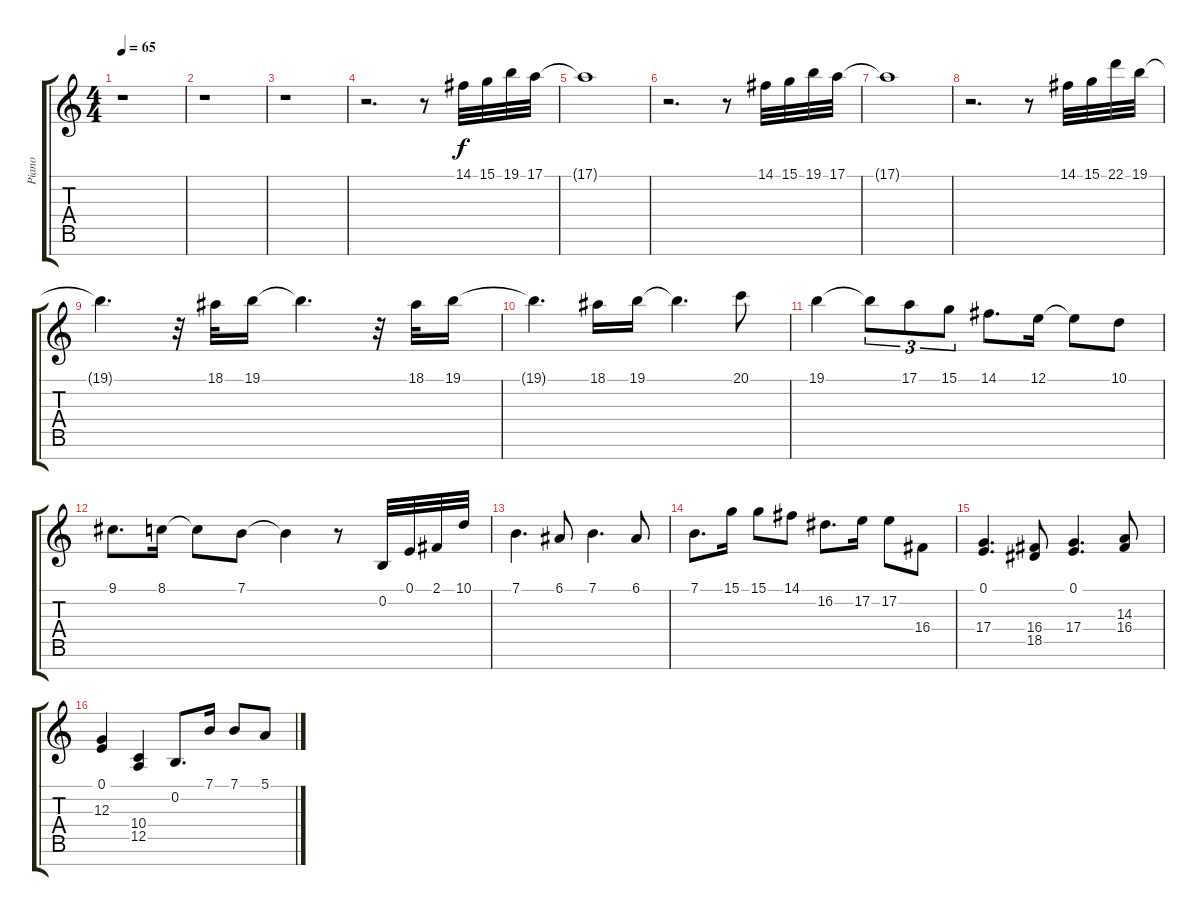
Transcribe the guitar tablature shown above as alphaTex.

\track ("Piano" "Piano") {instrument acousticgrandpiano}
\staff {score tabs}
\tuning (E4 B3 G3 D3 A2 E2 B1) {hide}
\ts (4 4)
\tempo 65
\clef g2
\ks c
r.1{dy f instrument acousticgrandpiano} |
r.1 |
r.1 |
r.2{d} r.8 14.1.32 15.1.32 19.1.32 17.1.32 |
17.1{t}.1 |
r.2{d} r.8 14.1.32 15.1.32 19.1.32 17.1.32 |
17.1{t}.1 |
r.2{d} r.8 14.1.32 15.1.32 22.1.32 19.1.32 |
19.1{t}.4{d} r.32 18.1.32 19.1.16 19.1{t}.4{d} r.32 18.1.32 19.1.16 |
19.1{t}.4{d} 18.1.16 19.1.16 19.1{t}.4{d} 20.1.8 |
19.1.4 19.1{t}.8{tu (3 2)} 17.1.8{tu (3 2)} 15.1.8{tu (3 2)} 14.1.8{d} 12.1.16 12.1{t}.8 10.1.8 |
9.1.8{d} 8.1.16 8.1{t}.8 7.1.8 7.1{t}.4 r.8 0.2.32 0.1.32 2.1.32 10.1.32 |
7.1.4{d} 6.1.8 7.1.4{d} 6.1.8 |
7.1.8{d} 15.1.16 15.1.8 14.1.8 16.2.8{d} 17.2.16 17.2.8 16.4.8 |
(0.1 17.4).4{d} (16.4 18.5).8 (0.1 17.4).4{d} (14.3 16.4).8 |
(0.1 12.3).4 (10.4 12.5).4 0.2.8{d} 7.1.16 7.1.8 5.1.8
